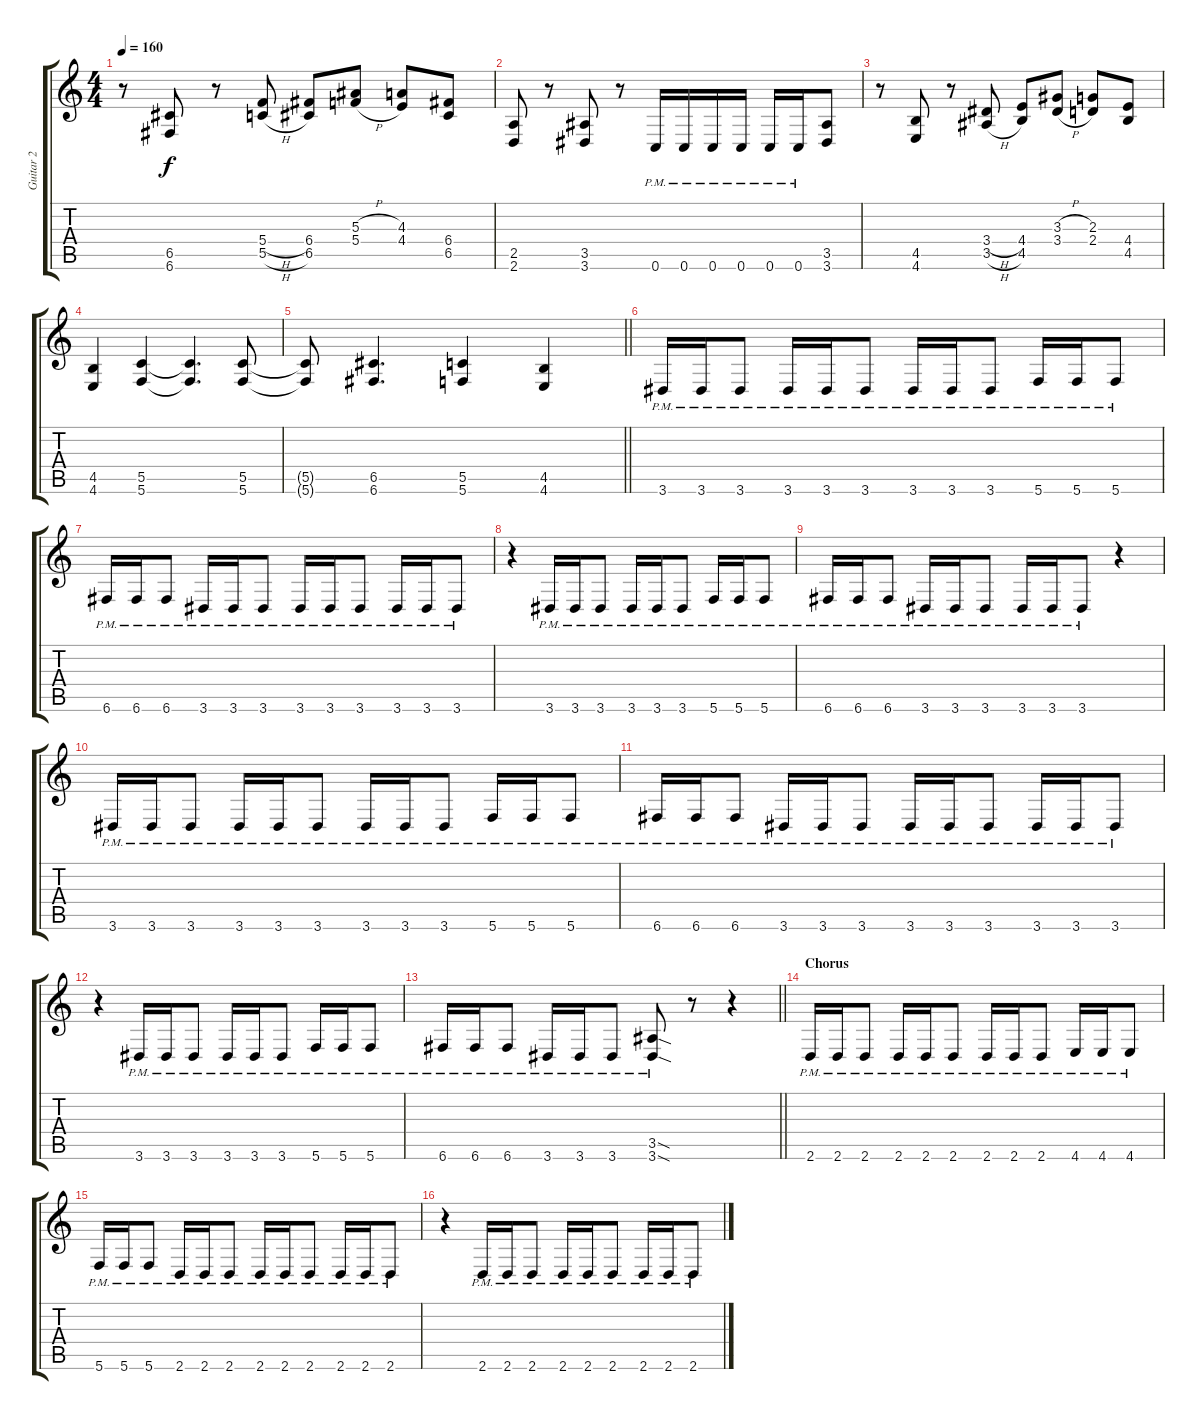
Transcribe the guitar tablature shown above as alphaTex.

\track ("Guitar 2" "Guitar 2") {instrument distortionguitar}
\staff {score tabs}
\tuning (D4 A3 F3 C3 G2 C2) {hide}
\ts (4 4)
\tempo 160
\clef g2
\ks c
r.8{dy f} (6.5 6.6).8 r.8 (5.4{h} 5.5{h}).8 (6.4 6.5).8 (5.3{h} 5.4{h}).8 (4.3 4.4).8 (6.4 6.5).8 |
(2.5 2.6).8 r.8 (3.5 3.6).8 r.8 0.6{pm}.16 0.6{pm}.16 0.6{pm}.16 0.6{pm}.16 0.6{pm}.16 0.6{pm}.16 (3.5 3.6).8 |
r.8 (4.5 4.6).8 r.8 (3.4{h} 3.5{h}).8 (4.4 4.5).8 (3.3{h} 3.4{h}).8 (2.3 2.4).8 (4.4 4.5).8 |
(4.5 4.6).4 (5.5 5.6).4 (5.5{t} 5.6{t}).4{d} (5.5 5.6).8 |
\barLineRight lightlight
(5.5{t} 5.6{t}).8 (6.5 6.6).4{d} (5.5 5.6).4 (4.5 4.6).4 |
3.6{pm}.16 3.6{pm}.16 3.6{pm}.8 3.6{pm}.16 3.6{pm}.16 3.6{pm}.8 3.6{pm}.16 3.6{pm}.16 3.6{pm}.8 5.6{pm}.16 5.6{pm}.16 5.6{pm}.8 |
6.6{pm}.16 6.6{pm}.16 6.6{pm}.8 3.6{pm}.16 3.6{pm}.16 3.6{pm}.8 3.6{pm}.16 3.6{pm}.16 3.6{pm}.8 3.6{pm}.16 3.6{pm}.16 3.6{pm}.8 |
r.4 3.6{pm}.16 3.6{pm}.16 3.6{pm}.8 3.6{pm}.16 3.6{pm}.16 3.6{pm}.8 5.6{pm}.16 5.6{pm}.16 5.6{pm}.8 |
6.6{pm}.16 6.6{pm}.16 6.6{pm}.8 3.6{pm}.16 3.6{pm}.16 3.6{pm}.8 3.6{pm}.16 3.6{pm}.16 3.6{pm}.8 r.4 |
3.6{pm}.16 3.6{pm}.16 3.6{pm}.8 3.6{pm}.16 3.6{pm}.16 3.6{pm}.8 3.6{pm}.16 3.6{pm}.16 3.6{pm}.8 5.6{pm}.16 5.6{pm}.16 5.6{pm}.8 |
6.6{pm}.16 6.6{pm}.16 6.6{pm}.8 3.6{pm}.16 3.6{pm}.16 3.6{pm}.8 3.6{pm}.16 3.6{pm}.16 3.6{pm}.8 3.6{pm}.16 3.6{pm}.16 3.6{pm}.8 |
r.4 3.6{pm}.16 3.6{pm}.16 3.6{pm}.8 3.6{pm}.16 3.6{pm}.16 3.6{pm}.8 5.6{pm}.16 5.6{pm}.16 5.6{pm}.8 |
\barLineRight lightlight
6.6{pm}.16 6.6{pm}.16 6.6{pm}.8 3.6{pm}.16 3.6{pm}.16 3.6{pm}.8 (3.5{sod pm} 3.6{sod pm}).8 r.8 r.4 |
\section ("" "Chorus")
2.6{pm}.16 2.6{pm}.16 2.6{pm}.8 2.6{pm}.16 2.6{pm}.16 2.6{pm}.8 2.6{pm}.16 2.6{pm}.16 2.6{pm}.8 4.6{pm}.16 4.6{pm}.16 4.6{pm}.8 |
5.6{pm}.16 5.6{pm}.16 5.6{pm}.8 2.6{pm}.16 2.6{pm}.16 2.6{pm}.8 2.6{pm}.16 2.6{pm}.16 2.6{pm}.8 2.6{pm}.16 2.6{pm}.16 2.6{pm}.8 |
r.4 2.6{pm}.16 2.6{pm}.16 2.6{pm}.8 2.6{pm}.16 2.6{pm}.16 2.6{pm}.8 2.6{pm}.16 2.6{pm}.16 2.6{pm}.8
